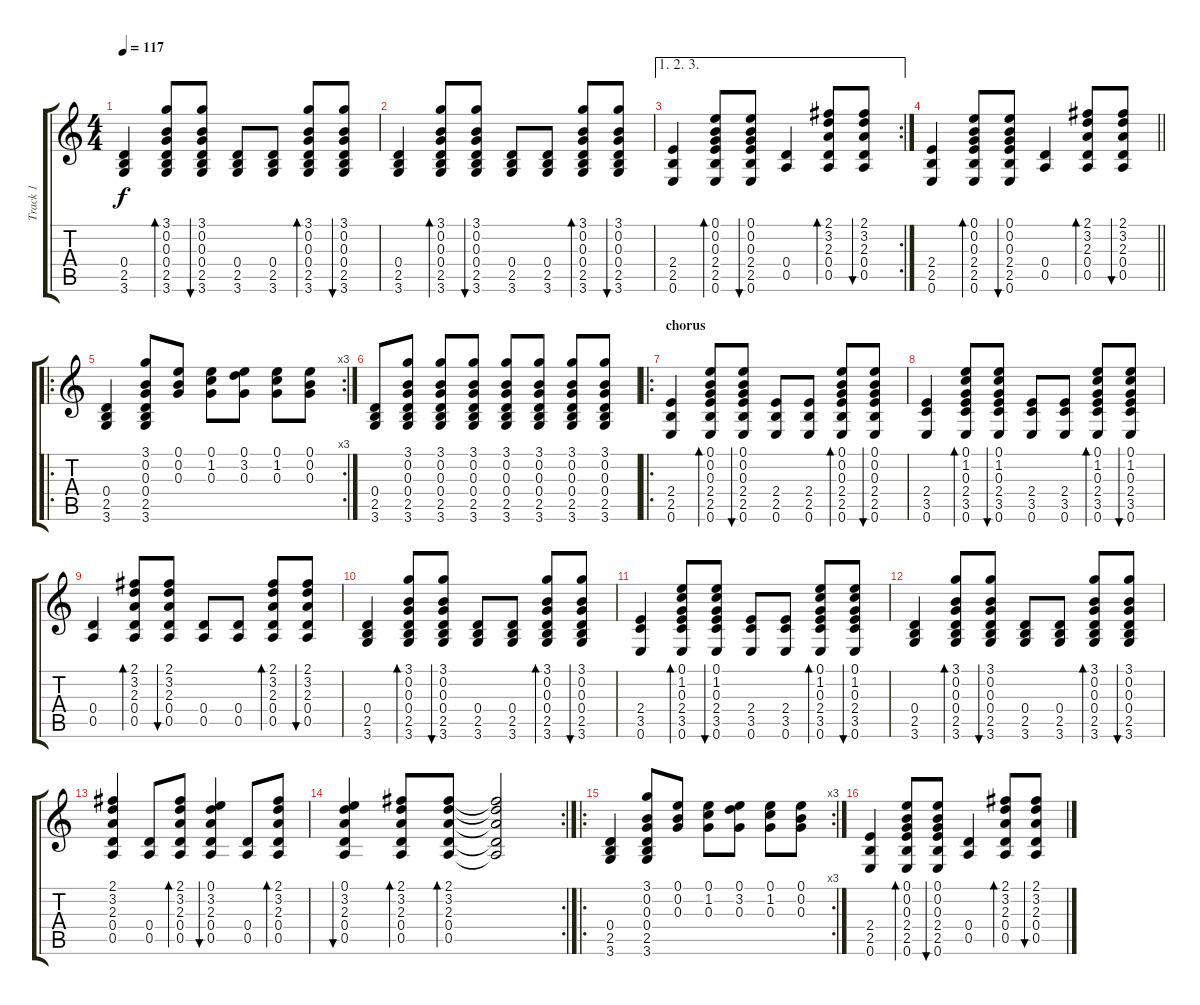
\track ("Track 1" "Track 1") {instrument acousticguitarsteel}
\staff {score tabs}
\tuning (E4 B3 G3 D3 A2 E2) {hide}
\ts (4 4)
\tempo 117
\clef g2
\ks c
(0.4 2.5 3.6).4{dy f} (3.1 0.2 0.3 0.4 2.5 3.6).8{bd 30} (3.1 0.2 0.3 0.4 2.5 3.6).8{bu 30} (0.4 2.5 3.6).8 (0.4 2.5 3.6).8 (3.1 0.2 0.3 0.4 2.5 3.6).8{bd 30} (3.1 0.2 0.3 0.4 2.5 3.6).8{bu 30} |
(0.4 2.5 3.6).4 (3.1 0.2 0.3 0.4 2.5 3.6).8{bd 30} (3.1 0.2 0.3 0.4 2.5 3.6).8{bu 30} (0.4 2.5 3.6).8 (0.4 2.5 3.6).8 (3.1 0.2 0.3 0.4 2.5 3.6).8{bd 30} (3.1 0.2 0.3 0.4 2.5 3.6).8{bu 30} |
\ae (1 2 3)
\rc 2
(2.4 2.5 0.6).4 (0.1 0.2 0.3 2.4 2.5 0.6).8{bd 30} (0.1 0.2 0.3 2.4 2.5 0.6).8{bu 30} (0.4 0.5).4 (2.1 3.2 2.3 0.4 0.5).8{bd 30} (2.1 3.2 2.3 0.4 0.5).8{bu 30} |
\barLineRight lightlight
(2.4 2.5 0.6).4 (0.1 0.2 0.3 2.4 2.5 0.6).8{bd 30} (0.1 0.2 0.3 2.4 2.5 0.6).8{bu 30} (0.4 0.5).4 (2.1 3.2 2.3 0.4 0.5).8{bd 30} (2.1 3.2 2.3 0.4 0.5).8{bu 30} |
\ro
\rc 3
(0.4 2.5 3.6).4 (3.1 0.2 0.3 0.4 2.5 3.6).8 (0.1 0.2 0.3).8 (0.1 1.2 0.3).8 (0.1 3.2 0.3).8 (0.1 1.2 0.3).8 (0.1 0.2 0.3).8 |
(0.4 2.5 3.6).8 (3.1 0.2 0.3 0.4 2.5 3.6).8 (3.1 0.2 0.3 0.4 2.5 3.6).8 (3.1 0.2 0.3 0.4 2.5 3.6).8 (3.1 0.2 0.3 0.4 2.5 3.6).8 (3.1 0.2 0.3 0.4 2.5 3.6).8 (3.1 0.2 0.3 0.4 2.5 3.6).8 (3.1 0.2 0.3 0.4 2.5 3.6).8 |
\ro
\section ("" "chorus")
(2.4 2.5 0.6).4 (0.1 0.2 0.3 2.4 2.5 0.6).8{bd 30} (0.1 0.2 0.3 2.4 2.5 0.6).8{bu 30} (2.4 2.5 0.6).8 (2.4 2.5 0.6).8 (0.1 0.2 0.3 2.4 2.5 0.6).8{bd 30} (0.1 0.2 0.3 2.4 2.5 0.6).8{bu 30} |
(2.4 3.5 0.6).4 (0.1 1.2 0.3 2.4 3.5 0.6).8{bd 30} (0.1 1.2 0.3 2.4 3.5 0.6).8{bu 30} (2.4 3.5 0.6).8 (2.4 3.5 0.6).8 (0.1 1.2 0.3 2.4 3.5 0.6).8{bd 30} (0.1 1.2 0.3 2.4 3.5 0.6).8{bu 30} |
(0.4 0.5).4 (2.1 3.2 2.3 0.4 0.5).8{bd 30} (2.1 3.2 2.3 0.4 0.5).8{bu 30} (0.4 0.5).8 (0.4 0.5).8 (2.1 3.2 2.3 0.4 0.5).8{bd 30} (2.1 3.2 2.3 0.4 0.5).8{bu 30} |
(0.4 2.5 3.6).4 (3.1 0.2 0.3 0.4 2.5 3.6).8{bd 30} (3.1 0.2 0.3 0.4 2.5 3.6).8{bu 30} (0.4 2.5 3.6).8 (0.4 2.5 3.6).8 (3.1 0.2 0.3 0.4 2.5 3.6).8{bd 30} (3.1 0.2 0.3 0.4 2.5 3.6).8{bu 30} |
(2.4 3.5 0.6).4 (0.1 1.2 0.3 2.4 3.5 0.6).8{bd 30} (0.1 1.2 0.3 2.4 3.5 0.6).8{bu 30} (2.4 3.5 0.6).8 (2.4 3.5 0.6).8 (0.1 1.2 0.3 2.4 3.5 0.6).8{bd 30} (0.1 1.2 0.3 2.4 3.5 0.6).8{bu 30} |
(0.4 2.5 3.6).4 (3.1 0.2 0.3 0.4 2.5 3.6).8{bd 30} (3.1 0.2 0.3 0.4 2.5 3.6).8{bu 30} (0.4 2.5 3.6).8 (0.4 2.5 3.6).8 (3.1 0.2 0.3 0.4 2.5 3.6).8{bd 30} (3.1 0.2 0.3 0.4 2.5 3.6).8{bu 30} |
(2.1 3.2 2.3 0.4 0.5).4 (0.4 0.5).8 (2.1 3.2 2.3 0.4 0.5).8{bd 30} (0.1 3.2 2.3 0.4 0.5).4{bu 30} (0.4 0.5).8 (2.1 3.2 2.3 0.4 0.5).8{bd 30} |
\rc 2
(0.1 3.2 2.3 0.4 0.5).4{bu 30} (2.1 3.2 2.3 0.4 0.5).8{bd 30} (2.1 3.2 2.3 0.4 0.5).8{bd 30} (2.1{t} 3.2{t} 2.3{t} 0.4{t} 0.5{t}).2 |
\ro
\rc 3
(0.4 2.5 3.6).4 (3.1 0.2 0.3 0.4 2.5 3.6).8 (0.1 0.2 0.3).8 (0.1 1.2 0.3).8 (0.1 3.2 0.3).8 (0.1 1.2 0.3).8 (0.1 0.2 0.3).8 |
(2.4 2.5 0.6).4 (0.1 0.2 0.3 2.4 2.5 0.6).8{bd 30} (0.1 0.2 0.3 2.4 2.5 0.6).8{bu 30} (0.4 0.5).4 (2.1 3.2 2.3 0.4 0.5).8{bd 30} (2.1 3.2 2.3 0.4 0.5).8{bu 30}
